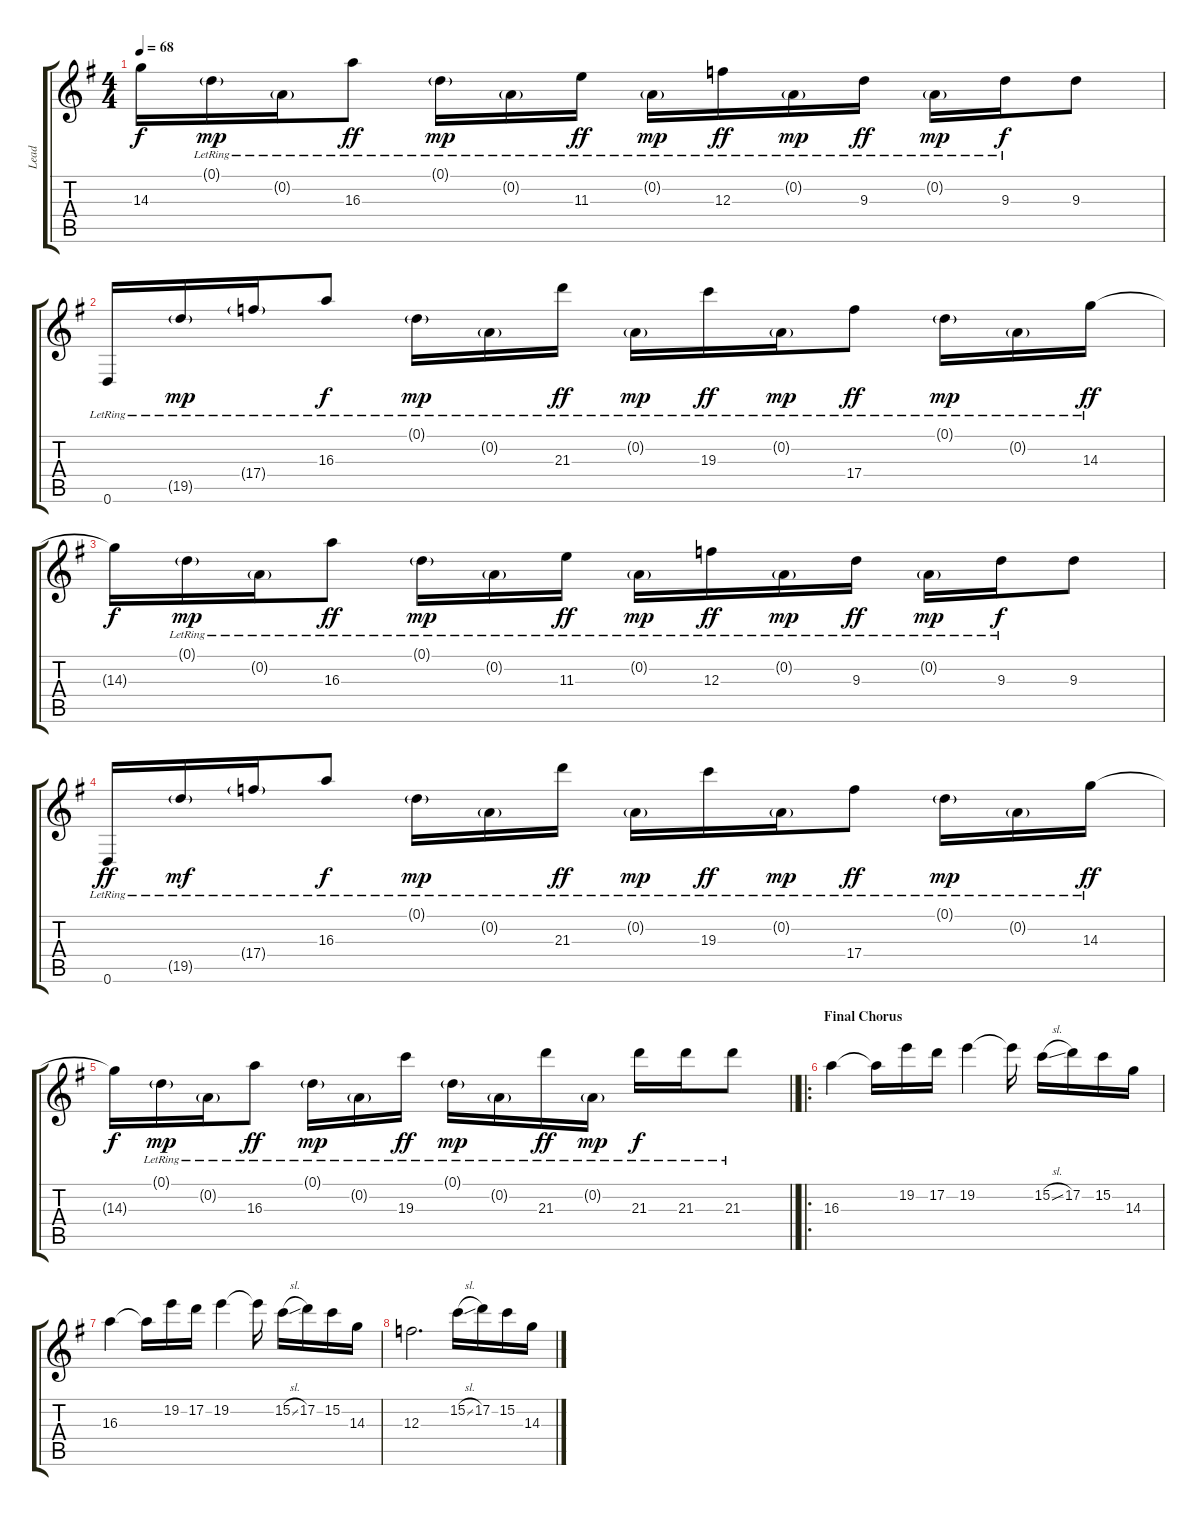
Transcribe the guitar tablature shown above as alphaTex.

\track ("Lead" "Lead") {instrument electricguitarclean}
\staff {score tabs}
\tuning (D4 A3 F3 C3 G2 D2) {hide}
\ts (4 4)
\tempo 68
\clef g2
\ks eminor
14.3{t}.16{dy f} 0.1{g lr}.16{dy mp} 0.2{g lr}.16 16.3{lr}.8{dy ff} 0.1{g lr}.16{dy mp} 0.2{g lr}.16 11.3{lr}.16{dy ff} 0.2{g lr}.16{dy mp} 12.3{lr}.16{dy ff} 0.2{g lr}.16{dy mp} 9.3{lr}.16{dy ff} 0.2{g lr}.16{dy mp} 9.3{lr}.16{dy f} 9.3.8 |
0.6{lr}.16 19.5{g lr}.16{dy mp} 17.4{g lr}.16 16.3{lr}.8{dy f} 0.1{g lr}.16{dy mp} 0.2{g lr}.16 21.3{lr}.16{dy ff} 0.2{g lr}.16{dy mp} 19.3{lr}.16{dy ff} 0.2{g lr}.16{dy mp} 17.4{lr}.8{dy ff} 0.1{g lr}.16{dy mp} 0.2{g lr}.16 14.3{lr}.16{dy ff} |
14.3{t}.16{dy f} 0.1{g lr}.16{dy mp} 0.2{g lr}.16 16.3{lr}.8{dy ff} 0.1{g lr}.16{dy mp} 0.2{g lr}.16 11.3{lr}.16{dy ff} 0.2{g lr}.16{dy mp} 12.3{lr}.16{dy ff} 0.2{g lr}.16{dy mp} 9.3{lr}.16{dy ff} 0.2{g lr}.16{dy mp} 9.3{lr}.16{dy f} 9.3.8 |
0.6{lr}.16{dy ff} 19.5{g lr}.16{dy mf} 17.4{g lr}.16 16.3{lr}.8{dy f} 0.1{g lr}.16{dy mp} 0.2{g lr}.16 21.3{lr}.16{dy ff} 0.2{g lr}.16{dy mp} 19.3{lr}.16{dy ff} 0.2{g lr}.16{dy mp} 17.4{lr}.8{dy ff} 0.1{g lr}.16{dy mp} 0.2{g lr}.16 14.3{lr}.16{dy ff} |
\barLineRight lightlight
14.3{t}.16{dy f} 0.1{g lr}.16{dy mp} 0.2{g lr}.16 16.3{lr}.8{dy ff} 0.1{g lr}.16{dy mp} 0.2{g lr}.16 19.3{lr}.16{dy ff} 0.1{g lr}.16{dy mp} 0.2{g lr}.16 21.3{lr}.16{dy ff} 0.2{g lr}.16{dy mp} 21.3{lr}.16{dy f} 21.3{lr}.16 21.3{lr}.8 |
\ro
\section ("" "Final Chorus")
16.3.4{instrument distortionguitar} 16.3{t}.16 19.2.16 17.2.16 19.2.4 19.2{t}.16 15.2{sl}.16 17.2.16 15.2.16 14.3.16 |
16.3.4 16.3{t}.16 19.2.16 17.2.16 19.2.4 19.2{t}.16 15.2{sl}.16 17.2.16 15.2.16 14.3.16 |
12.3.2{d} 15.2{sl}.16 17.2.16 15.2.16 14.3.16
